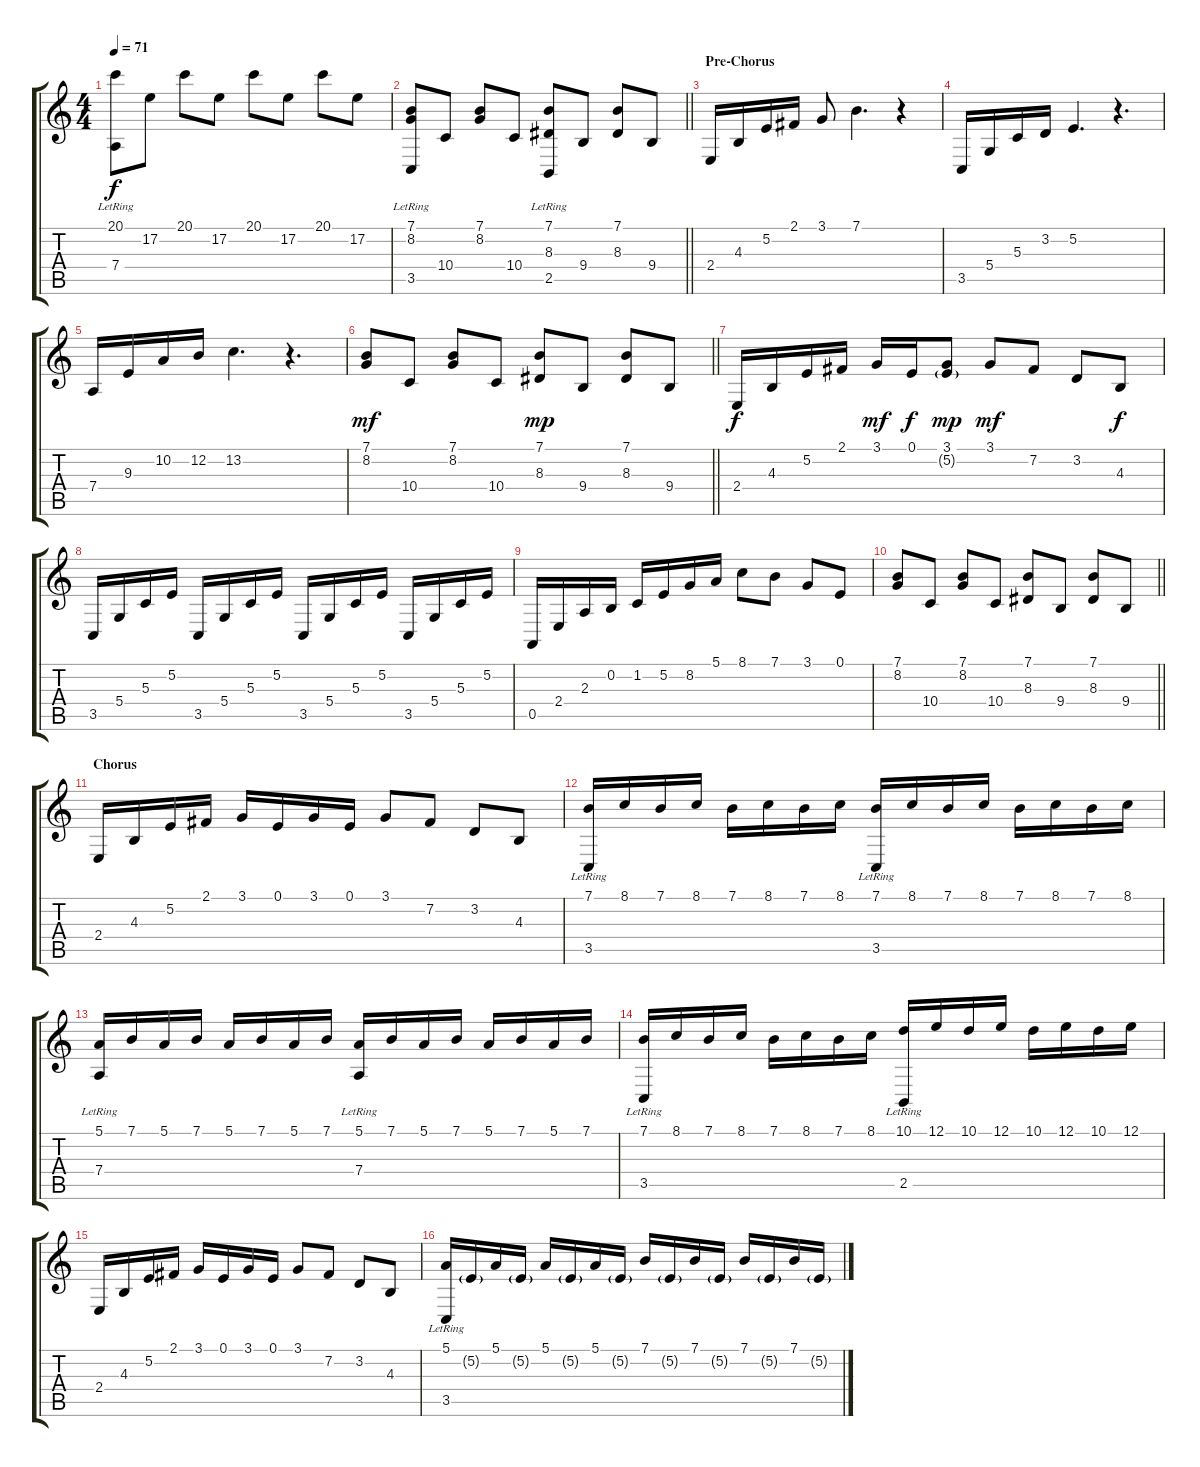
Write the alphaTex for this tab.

\track "" {instrument acousticgrandpiano}
\staff {score tabs}
\tuning (E4 B3 G3 D3 A2 E2) {hide}
\ts (4 4)
\tempo 71
\clef g2
\ks c
(20.1 7.4{lr}).8{dy f} 17.2.8 20.1.8 17.2.8 20.1.8 17.2.8 20.1.8 17.2.8 |
\barLineRight lightlight
(7.1 8.2 3.5{lr}).8 10.4.8 (7.1 8.2).8 10.4.8 (7.1 8.3 2.5{lr}).8 9.4.8 (7.1 8.3).8 9.4.8 |
\section ("" "Pre-Chorus")
2.4.16 4.3.16 5.2.16 2.1.16 3.1.8 7.1.4{d} r.4 |
3.5.16 5.4.16 5.3.16 3.2.16 5.2.4{d} r.4{d} |
7.4.16 9.3.16 10.2.16 12.2.16 13.2.4{d} r.4{d} |
\barLineRight lightlight
(7.1 8.2).8{dy mf} 10.4.8 (7.1 8.2).8 10.4.8 (7.1 8.3).8{dy mp} 9.4.8 (7.1 8.3).8 9.4.8 |
2.4.16{dy f} 4.3.16 5.2.16 2.1.16 3.1.16{dy mf} 0.1.16{dy f} (3.1 5.2{g}).8{dy mp} 3.1.8{dy mf} 7.2.8 3.2.8 4.3.8{dy f} |
3.5.16 5.4.16 5.3.16 5.2.16 3.5.16 5.4.16 5.3.16 5.2.16 3.5.16 5.4.16 5.3.16 5.2.16 3.5.16 5.4.16 5.3.16 5.2.16 |
0.5.16 2.4.16 2.3.16 0.2.16 1.2.16 5.2.16 8.2.16 5.1.16 8.1.8 7.1.8 3.1.8 0.1.8 |
\barLineRight lightlight
(7.1 8.2).8 10.4.8 (7.1 8.2).8 10.4.8 (7.1 8.3).8 9.4.8 (7.1 8.3).8 9.4.8 |
\section ("" "Chorus")
2.4.16 4.3.16 5.2.16 2.1.16 3.1.16 0.1.16 3.1.16 0.1.16 3.1.8 7.2.8 3.2.8 4.3.8 |
(7.1 3.5{lr}).16 8.1.16 7.1.16 8.1.16 7.1.16 8.1.16 7.1.16 8.1.16 (7.1 3.5{lr}).16 8.1.16 7.1.16 8.1.16 7.1.16 8.1.16 7.1.16 8.1.16 |
(5.1 7.4{lr}).16 7.1.16 5.1.16 7.1.16 5.1.16 7.1.16 5.1.16 7.1.16 (5.1 7.4{lr}).16 7.1.16 5.1.16 7.1.16 5.1.16 7.1.16 5.1.16 7.1.16 |
(7.1 3.5{lr}).16 8.1.16 7.1.16 8.1.16 7.1.16 8.1.16 7.1.16 8.1.16 (10.1 2.5{lr}).16 12.1.16 10.1.16 12.1.16 10.1.16 12.1.16 10.1.16 12.1.16 |
2.4.16 4.3.16 5.2.16 2.1.16 3.1.16 0.1.16 3.1.16 0.1.16 3.1.8 7.2.8 3.2.8 4.3.8 |
(5.1 3.5{lr}).16 5.2{g}.16 5.1.16 5.2{g}.16 5.1.16 5.2{g}.16 5.1.16 5.2{g}.16 7.1.16 5.2{g}.16 7.1.16 5.2{g}.16 7.1.16 5.2{g}.16 7.1.16 5.2{g}.16
